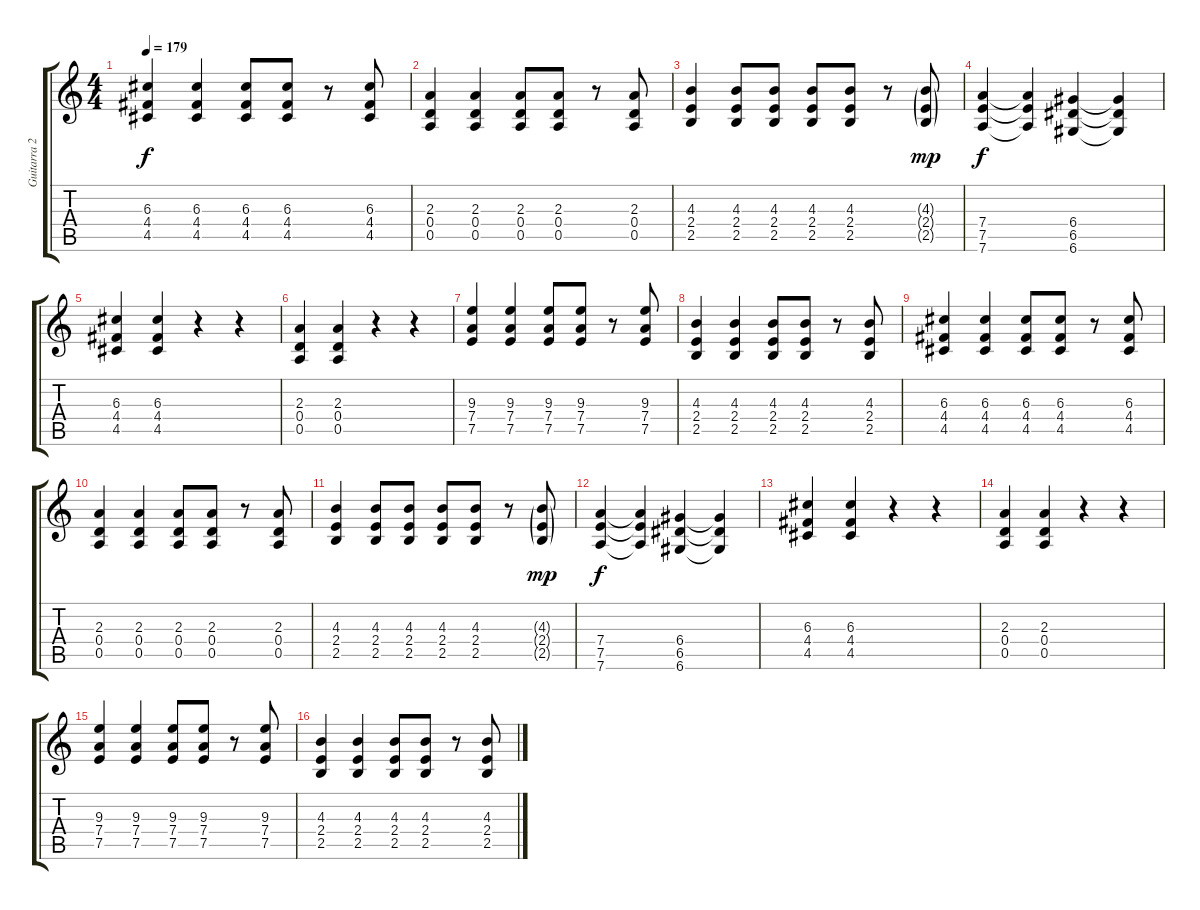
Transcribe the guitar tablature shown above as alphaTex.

\track ("Guitarra 2" "Guitarra 2") {instrument acousticguitarnylon}
\staff {score tabs}
\tuning (E4 B3 G3 D3 A2 D2) {hide}
\ts (4 4)
\tempo 179
\clef g2
\ks c
(6.3 4.4 4.5).4{dy f} (6.3 4.4 4.5).4 (6.3 4.4 4.5).8 (6.3 4.4 4.5).8 r.8 (6.3 4.4 4.5).8 |
(2.3 0.4 0.5).4 (2.3 0.4 0.5).4 (2.3 0.4 0.5).8 (2.3 0.4 0.5).8 r.8 (2.3 0.4 0.5).8 |
(4.3 2.4 2.5).4 (4.3 2.4 2.5).8 (4.3 2.4 2.5).8 (4.3 2.4 2.5).8 (4.3 2.4 2.5).8 r.8 (4.3{g} 2.4{g} 2.5{g}).8{dy mp} |
(7.4 7.5 7.6).4{dy f} (7.4{t} 7.5{t} 7.6{t}).4 (6.4 6.5 6.6).4 (6.4{t} 6.5{t} 6.6{t}).4 |
(6.3 4.4 4.5).4{instrument distortionguitar} (6.3 4.4 4.5).4 r.4 r.4 |
(2.3 0.4 0.5).4 (2.3 0.4 0.5).4 r.4 r.4 |
(9.3 7.4 7.5).4 (9.3 7.4 7.5).4 (9.3 7.4 7.5).8 (9.3 7.4 7.5).8 r.8 (9.3 7.4 7.5).8 |
(4.3 2.4 2.5).4 (4.3 2.4 2.5).4 (4.3 2.4 2.5).8 (4.3 2.4 2.5).8 r.8 (4.3 2.4 2.5).8 |
(6.3 4.4 4.5).4 (6.3 4.4 4.5).4 (6.3 4.4 4.5).8 (6.3 4.4 4.5).8 r.8 (6.3 4.4 4.5).8 |
(2.3 0.4 0.5).4 (2.3 0.4 0.5).4 (2.3 0.4 0.5).8 (2.3 0.4 0.5).8 r.8 (2.3 0.4 0.5).8 |
(4.3 2.4 2.5).4 (4.3 2.4 2.5).8 (4.3 2.4 2.5).8 (4.3 2.4 2.5).8 (4.3 2.4 2.5).8 r.8 (4.3{g} 2.4{g} 2.5{g}).8{dy mp} |
(7.4 7.5 7.6).4{dy f} (7.4{t} 7.5{t} 7.6{t}).4 (6.4 6.5 6.6).4 (6.4{t} 6.5{t} 6.6{t}).4 |
(6.3 4.4 4.5).4{instrument distortionguitar} (6.3 4.4 4.5).4 r.4 r.4 |
(2.3 0.4 0.5).4 (2.3 0.4 0.5).4 r.4 r.4 |
(9.3 7.4 7.5).4 (9.3 7.4 7.5).4 (9.3 7.4 7.5).8 (9.3 7.4 7.5).8 r.8 (9.3 7.4 7.5).8 |
(4.3 2.4 2.5).4 (4.3 2.4 2.5).4 (4.3 2.4 2.5).8 (4.3 2.4 2.5).8 r.8 (4.3 2.4 2.5).8
